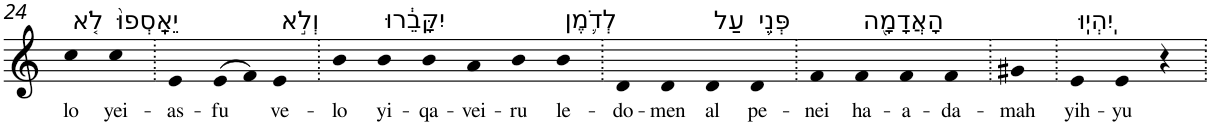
**kern	**text
*part1	*part1
*staff1	*staff1
*I"Piano	*
*I'Pno	*
!!LO:PB:g=z
*clefG2	*
*k[]	*
=24	=24
!LO:TX:a:t=לֹ֤א	!
!	!LO:LY:b
4cc	lo
!LO:TX:a:t=יֵאָֽסְפוּ֙	!
!	!LO:LY:b
4cc	yei-
=25.	=25.
!	!LO:LY:b
4e	-as-
!	!LO:LY:b
(>8e	-fu
8f)	.
!LO:TX:a:t=וְלֹ֣א	!
!	!LO:LY:b
4e	ve-
=26.	=26.
!	!LO:LY:b
4b	-lo
!LO:TX:a:t=יִקָּבֵ֔רוּ	!
!	!LO:LY:b
4b	yi-
!	!LO:LY:b
4b	-qa-
!	!LO:LY:b
4a	-vei-
!	!LO:LY:b
4b	-ru
!LO:TX:a:t=לְדֹ֛מֶן	!
!	!LO:LY:b
4b	le-
=27.	=27.
!	!LO:LY:b
4d	-do-
!	!LO:LY:b
4d	-men
!LO:TX:a:t=עַל	!
!	!LO:LY:b
4d	al
!LO:TX:a:t=פְּנֵ֥י	!
!	!LO:LY:b
4d	pe-
=28.	=28.
!	!LO:LY:b
4f	-nei
!LO:TX:a:t=הָאֲדָמָ֖ה	!
!	!LO:LY:b
4f	ha-
!	!LO:LY:b
4f	-a-
!	!LO:LY:b
4f	-da-
=29.	=29.
!	!LO:LY:b
4g#X	-mah
=30.	=30.
!LO:TX:a:t=יִֽהְיֽוּ	!
!	!LO:LY:b
4e	yih-
!	!LO:LY:b
4e	-yu
4r	.
=.	=.
*-	*-
